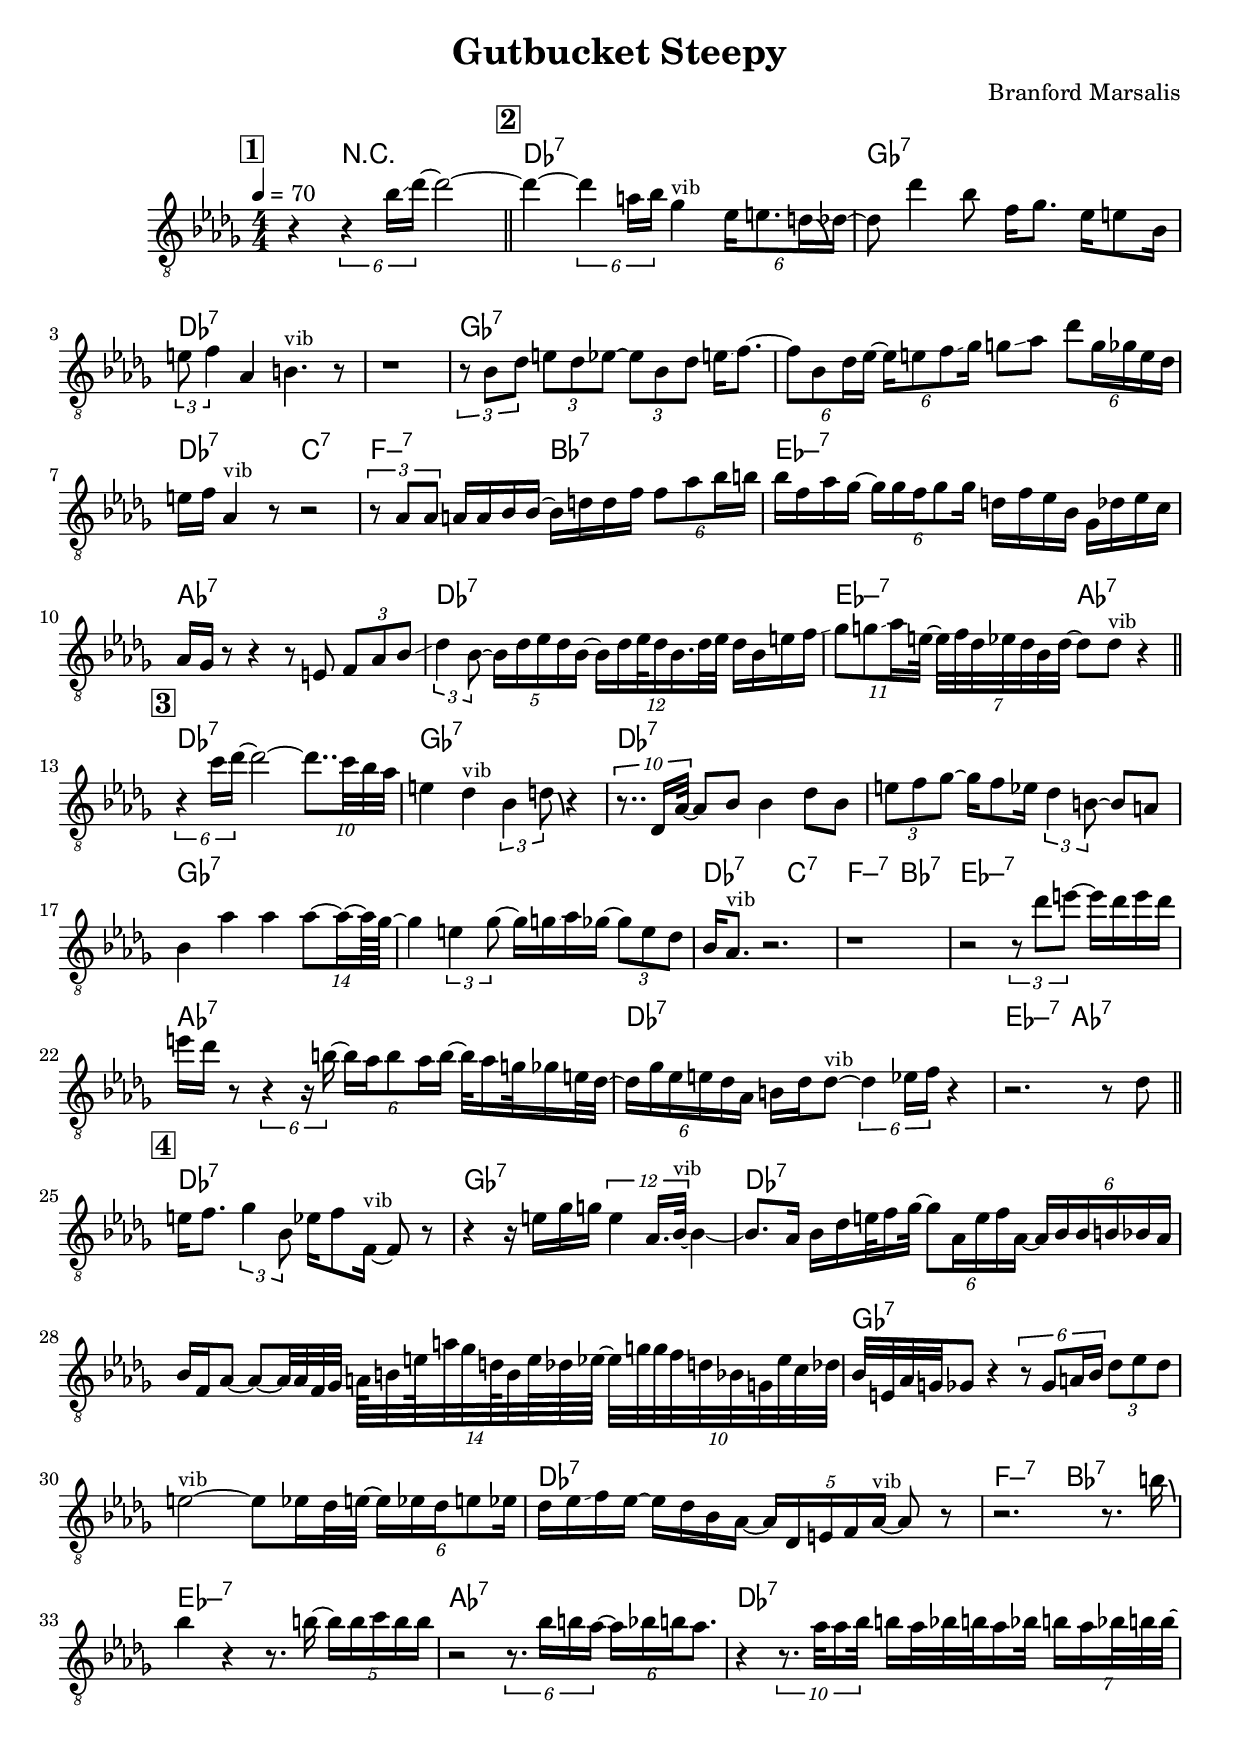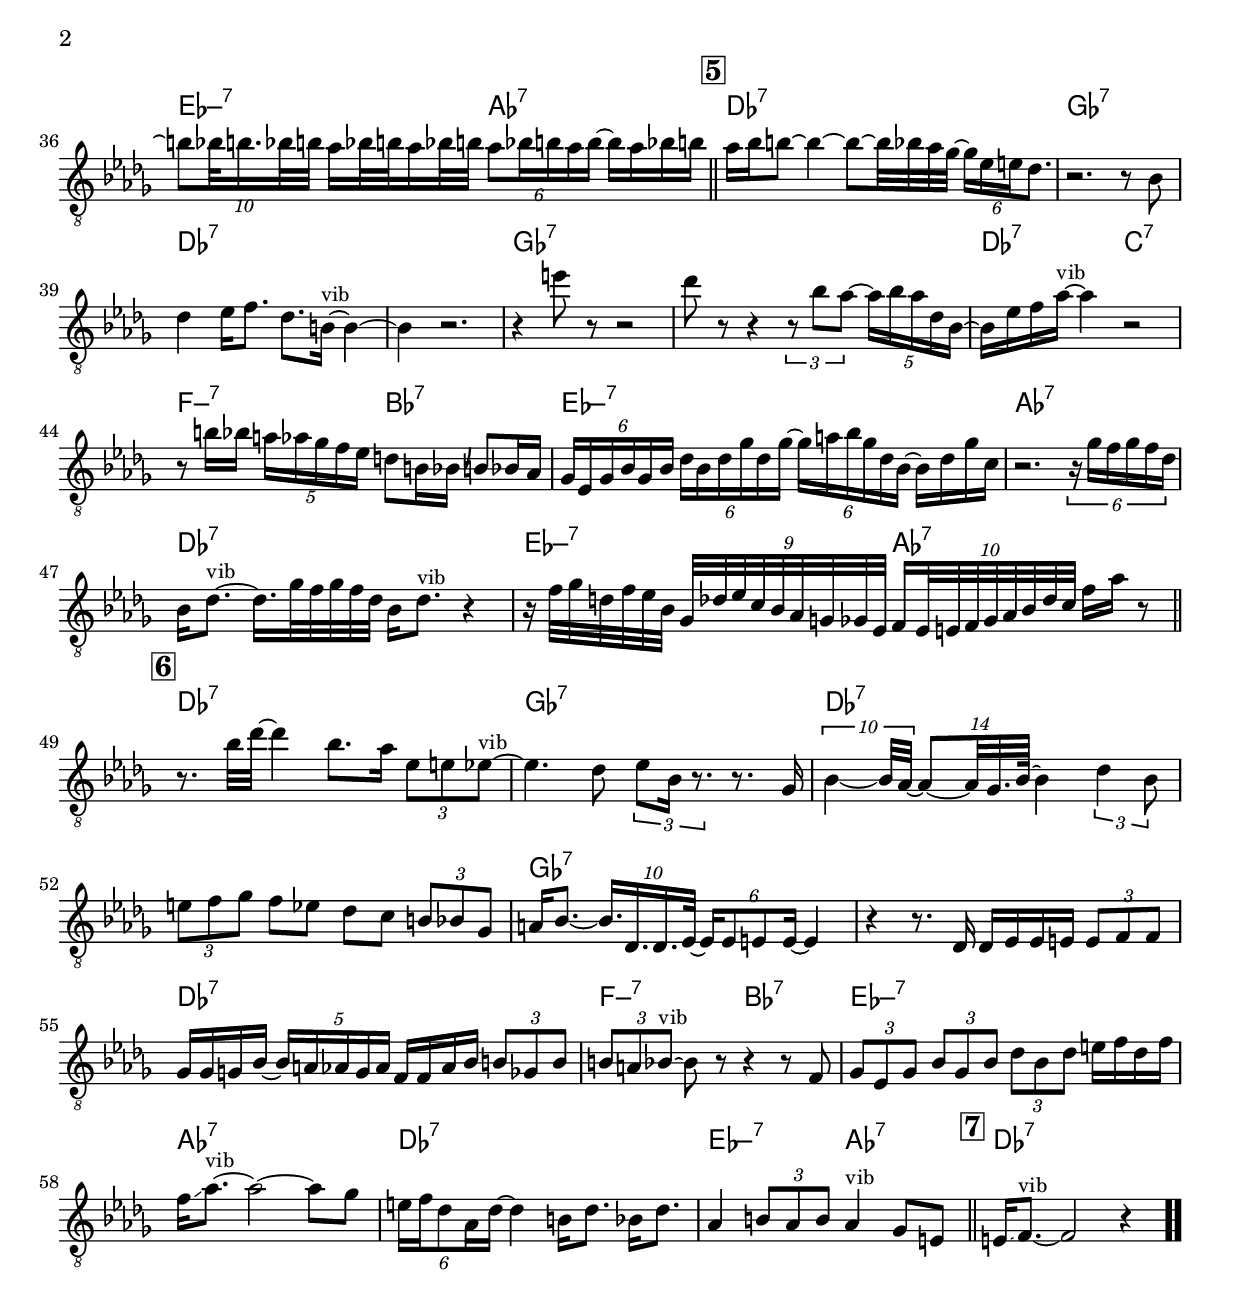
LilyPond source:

\version "2.13.2"

#(ly:set-option 'point-and-click #f)

\header {
  title = "Gutbucket Steepy"
  composer = "Branford Marsalis"
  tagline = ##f
}
global =
{
    \override Staff.TimeSignature #'style = #'()
    \time 4/4
    \clef "treble_8"
    \key des \major
    \override Rest #'direction = #'0
    \override MultiMeasureRest #'staff-position = #0
}
\score
{
<<
    \transpose c' c'

    \new ChordNames { \chords {
      \set majorSevenSymbol = \markup { "maj7" }
      \set minorChordModifier = \markup { \char ##x2013 }
      | s4 r2. 
      | des1:7 | ges1:7 | des1:7 | s1 | ges1:7 | s1 | des2:7 c2:7 | f2:min7 bes2:7 
      | es1:min7 | aes1:7 | des1:7 | es2:min7 aes2:7 | des1:7 | ges1:7 | des1:7 | s1 
      | ges1:7 | s1 | des2:7 c2:7 | f2:min7 bes2:7 | es1:min7 | aes1:7 | des1:7 | es2:min7 aes2:7 
      | des1:7 | ges1:7 | des1:7 | s1 | ges1:7 | s1 | des1:7 | f2:min7 bes2:7 
      | es1:min7 | aes1:7 | des1:7 | es2:min7 aes2:7 | des1:7 | ges1:7 | des1:7 | s1 
      | ges1:7 | s1 | des2:7 c2:7 | f2:min7 bes2:7 | es1:min7 | aes1:7 | des1:7 | es2:min7 aes2:7 
      | des1:7 | ges1:7 | des1:7 | s1 | ges1:7 | s1 | des1:7 | f2:min7 bes2:7 
      | es1:min7 | aes1:7 | des1:7 | es2:min7 aes2:7 | des1:7|
      }
      }

    \new Staff
    <<
    \transpose c' c'

    {
      \global
  		%\override Score.MetronomeMark #'transparent = ##t
  		%\override Score.MetronomeMark #'stencil = ##f
  		
  		\override HorizontalBracket #'direction = #UP
  		\override HorizontalBracket #'bracket-flare = #'(0 . 0)
  		
  		\override TextSpanner #'dash-fraction = #1.0
  		\override TextSpanner #'bound-details #'left #'text = \markup{ \concat{\draw-line #'(0 . -1.0) \draw-line #'(1.0 . 0) }}
  		\override TextSpanner #'bound-details #'right #'text = \markup{ \concat{ \draw-line #'(1.0 . 0) \draw-line #'(0 . -1.0) }}
          \set Score.markFormatter = #format-mark-box-numbers


      \tempo 4 = 70
      \set Score.currentBarNumber = #0
     
      \bar "||" \mark \default r4 \tuplet 6/4 {r4 bes'16\glissando  des''16~} des''2~ 
      \bar "||" \mark \default des''4~ \tuplet 6/4 {des''4 a'16 bes'16} ges'4^\markup{\left-align \small vib} \tuplet 6/4 {es'16\glissando  e'8. d'16\bendAfter #-4  des'16~} 
      | des'8 des''4 bes'8 f'16 ges'8. es'16 e'8 bes16 
      | \tuplet 3/2 {e'8 f'4} aes4 b4.^\markup{\left-align \small vib} r8 
      | r1 
      | \tuplet 3/2 {r8 bes8 des'8\glissando } \tuplet 3/2 {e'8 des'8 es'8~} \tuplet 3/2 {es'8 bes8 des'8} e'16\glissando  f'8.~ 
      | \tuplet 6/4 {f'8 bes8 des'16 es'16~} \tuplet 6/4 {es'16\glissando  e'8 f'8\glissando  ges'16\glissando } g'8\glissando  aes'8 \tuplet 6/4 {des''8 g'16\glissando  ges'16 e'16 des'16} 
      | e'16 f'16 aes4^\markup{\left-align \small vib} r8 r2 
      | \tuplet 3/2 {r8 aes8 aes8} a16 a16 bes16 bes16~ bes16 d'16 d'16 f'16 \tuplet 6/4 {f'8 aes'8 bes'16\glissando  b'16} 
      | bes'16 f'16 aes'16 ges'16~ \tuplet 6/4 {ges'16 ges'16\glissando  f'16 ges'8 ges'16} d'16 f'16 es'16 bes16 ges16 des'16 es'16 c'16 
      | aes16 ges16 r8 r4 r8 e8 \tuplet 3/2 {f8 aes8 bes8\glissando } 
      | \tuplet 3/2 {des'4 bes8~} \tuplet 5/4 {bes16 des'16 es'16 des'16 bes16~} \tuplet 12/8 {bes16 des'16 es'32 des'16 bes16. des'32 es'32} des'16 bes16 e'16\glissando  f'16\glissando  
      | \tuplet 11/8 {ges'8\glissando  g'8\glissando  aes'16 e'32~} \tuplet 7/8 {e'32\glissando  f'32 des'32 es'32 des'32 bes32 des'32~} des'8 des'8^\markup{\left-align \small vib} r4 
      \bar "||" \mark \default \tuplet 6/4 {r4 c''16\glissando  des''16~} des''2~ \tuplet 10/8 {des''8.. c''32 bes'32 aes'32} 
      | e'4 des'4^\markup{\left-align \small vib} \tuplet 3/2 {bes4 d'8\bendAfter #-4 } r4 
      | \tuplet 10/8 {r8.. des16 aes32~} aes8 bes8 bes4 des'8 bes8 
      | \tuplet 3/2 {e'8 f'8 ges'8~} ges'16 f'8 es'16 \tuplet 3/2 {des'4 b8~} b8 a8 
      | bes4 aes'4 aes'4 \tuplet 14/16 {aes'8~ aes'16~ aes'64 ges'64~} 
      | ges'4 \tuplet 3/2 {e'4 ges'8~} ges'16 g'16\glissando  aes'16 ges'16~ \tuplet 3/2 {ges'8 e'8 des'8} 
      | bes16 aes8.^\markup{\left-align \small vib} r2. 
      | r1 
      | r2 \tuplet 3/2 {r8 des''8 e''8~} e''16 des''16 e''16 des''16 
      | e''16 des''16 r8 \tuplet 6/4 {r4 r16 b'16~} \tuplet 6/4 {b'16 aes'16 b'8 aes'16 b'16~} b'32 aes'16 g'32 ges'16 e'32 des'32~ 
      | \tuplet 6/4 {des'16 ges'16 es'16\glissando  e'16 des'16 aes16} b16 des'16 des'8~^\markup{\left-align \small vib} \tuplet 6/4 {des'4 es'16\glissando  f'16} r4 
      | r2. r8 des'8 
      \bar "||" \mark \default e'16 f'8. \tuplet 3/2 {ges'4 bes8} es'16 f'8 f16~^\markup{\left-align \small vib} f8 r8 
      | r4 r16 e'16 ges'16 g'16 \tuplet 12/8 {e'4 aes16. bes32~^\markup{\left-align \small vib}} bes4~ 
      | bes8. aes16 bes16 des'16 e'32 f'16 ges'32~ \tuplet 6/4 {ges'8 aes16 e'16\glissando  f'16 aes16~} \tuplet 6/4 {aes16 bes16 bes16 b16 bes16 aes16} 
      | bes16 f16 aes8~ aes8~ aes32 aes32 f32 ges32 \tuplet 14/16 {a64 b32 e'64 a'32 ges'32 d'64 b32 e'64 des'64 es'64~} \tuplet 10/8 {es'32 g'32 g'32 f'32 d'32 bes32 g32 es'32 c'32 des'32} 
      | bes32 e32 aes32 g32 ges8 r4 \tuplet 6/4 {r8 ges8 a16\glissando  bes16} \tuplet 3/2 {des'8 es'8 des'8} 
      | e'2~^\markup{\left-align \small vib} e'8 es'16 des'32 e'32~ \tuplet 6/4 {e'16 es'16 des'16 e'8 es'16} 
      | des'16 es'16\glissando  f'16 es'16~ es'16 des'16 bes16 aes16~ \tuplet 5/4 {aes16 des16 e16 f16 aes16~^\markup{\left-align \small vib}} aes8 r8 
      | r2. r8. b'16\bendAfter #-4  
      | bes'4 r4 r8. b'16~ \tuplet 5/4 {b'16 b'16 c''16 b'16 b'16} 
      | r2 \tuplet 6/4 {r8. bes'16 b'16 aes'16~} \tuplet 6/4 {aes'16 bes'16 b'16 aes'8.} 
      | r4 \tuplet 10/8 {r8. aes'32 aes'16 bes'32\glissando } b'16 aes'32 bes'32\glissando  b'32 aes'16 bes'32 \tuplet 7/8 {b'16 aes'16 bes'32 b'32 b'32~} 
      | \tuplet 10/8 {b'8 bes'32 b'16. bes'32 b'32} aes'16 bes'32 b'32 aes'16 bes'32 b'32 \tuplet 6/4 {aes'8 bes'16 b'16 aes'16 b'16~} b'16 aes'16 bes'16 b'16 
      \bar "||" \mark \default aes'16 bes'16 b'8~ b'4~ b'8~ b'32 bes'32 aes'32 ges'32~ \tuplet 6/4 {ges'16 es'16 e'16 des'8.} 
      | r2. r8 bes8 
      | des'4 es'16 f'8. des'8. b16~^\markup{\left-align \small vib} b4~ 
      | b4 r2. 
      | r4 e''8 r8 r2 
      | des''8 r8 r4 \tuplet 3/2 {r8 bes'8 aes'8~} \tuplet 5/4 {aes'16 bes'16 aes'16 des'16 bes16~} 
      | bes16 es'16 f'16 aes'16~^\markup{\left-align \small vib} aes'4 r2 
      | r8 b'16 bes'16 \tuplet 5/4 {a'16 aes'16 ges'16 f'16 es'16} d'8 b16 bes16\bendAfter #+4  b8 bes16 aes16 
      | \tuplet 6/4 {ges16 es16 ges16 bes16 ges16 bes16} \tuplet 6/4 {des'16 bes16 des'16 ges'16 des'16 ges'16~} \tuplet 6/4 {ges'16 a'16\glissando  bes'16 ges'16 des'16 bes16~} bes16 des'16 ges'16 c'16 
      | r2. \tuplet 6/4 {r16 ges'16 f'16 ges'16 f'16 des'16} 
      | bes16 des'8.~^\markup{\left-align \small vib} des'16. ges'32 f'32 ges'32 f'32 des'32 bes16 des'8.^\markup{\left-align \small vib} r4 
      | r16 f'32 ges'32 d'32 f'32 es'32 bes32 \tuplet 9/8 {ges32 des'32 es'32 c'32 bes32 aes32 g32 ges32 es32} \tuplet 10/8 {f16 es32 e32 f32 ges32 aes32 bes32 des'32 c'32} f'16 aes'16 r8 
      \bar "||" \mark \default r8. bes'32 des''32~ des''4 bes'8. aes'16 \tuplet 3/2 {es'8\glissando  e'8 es'8~^\markup{\left-align \small vib}} 
      | es'4. des'8 \tuplet 3/2 {es'8 bes16 r8.} r8. ges16 
      | \tuplet 10/8 {bes4~ bes32 aes32~} \tuplet 14/16 {aes8~ aes32 ges32. bes64~} bes4 \tuplet 3/2 {des'4 bes8} 
      | \tuplet 3/2 {e'8 f'8 ges'8} f'8 es'8 des'8 c'8 \tuplet 3/2 {b8\glissando  bes8 ges8} 
      | a16 bes8.~ \tuplet 10/8 {bes16. des16. des16. es32~} \tuplet 6/4 {es16 es8 e8 e16~} e4 
      | r4 r8. des16 des16 es16 es16 e16 \tuplet 3/2 {e8 f8 f8} 
      | ges16 ges16 g16 bes16~ \tuplet 5/4 {bes16 a16\glissando  aes16 g16 aes16} f16 f16 aes16 bes16 \tuplet 3/2 {b8 ges8 b8} 
      | \tuplet 3/2 {b8 a8 bes8~^\markup{\left-align \small vib}} bes8 r8 r4 r8 f8 
      | \tuplet 3/2 {ges8 es8 ges8} \tuplet 3/2 {bes8 ges8 bes8} \tuplet 3/2 {des'8 bes8 des'8} e'16\glissando  f'16 des'16 f'16 
      | f'16\glissando  aes'8.~^\markup{\left-align \small vib} aes'2~ aes'8 ges'8 
      | \tuplet 6/4 {e'16\glissando  f'16 des'8 aes16 des'16~} des'4 b16 des'8. bes16 des'8. 
      | aes4 \tuplet 3/2 {b8 aes8 b8} aes4^\markup{\left-align \small vib} ges8 e8 
      \bar "||" \mark \default e16\glissando  f8.~^\markup{\left-align \small vib} f2 r4\bar  ".."
    }
    >>
>>    
}
